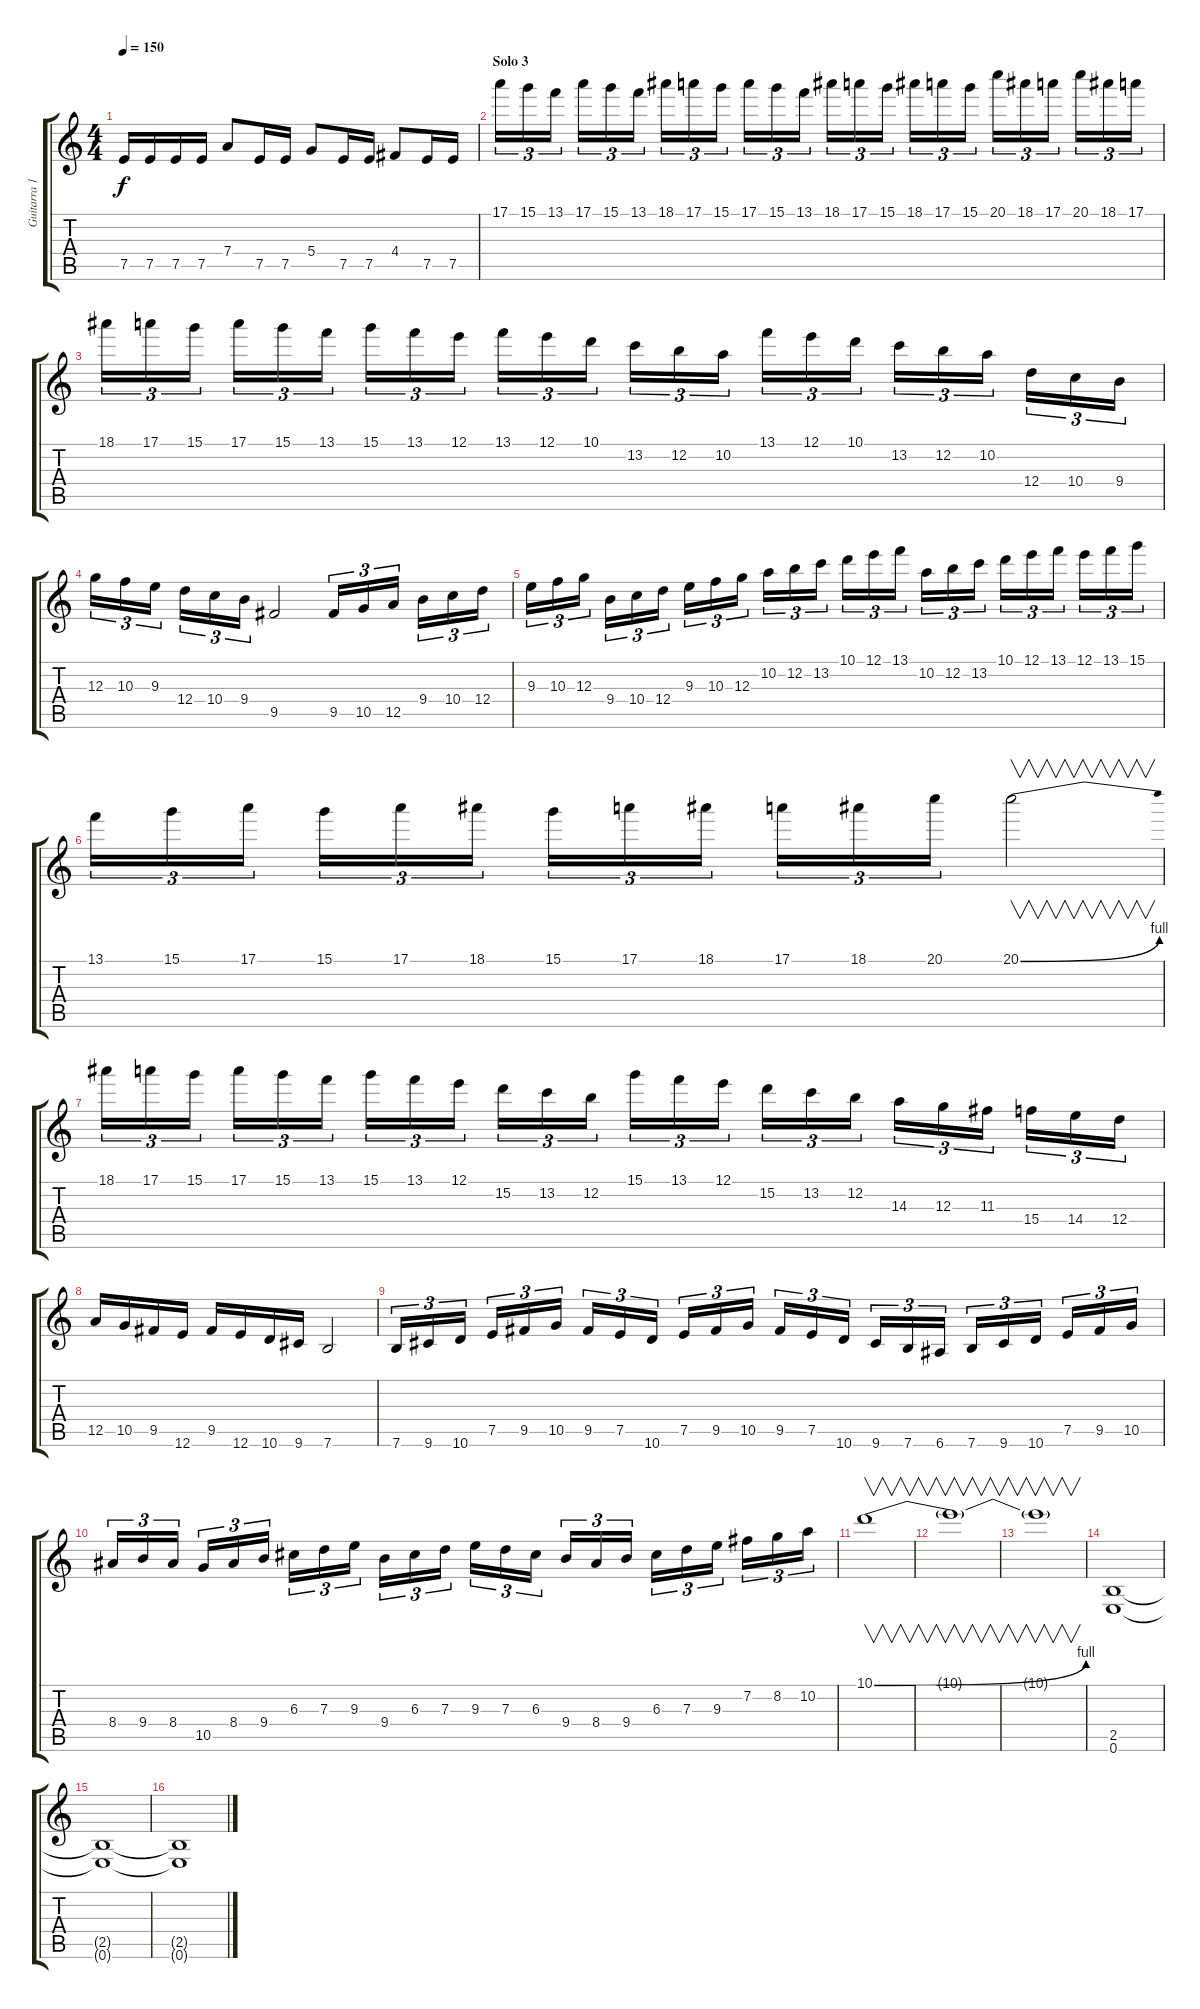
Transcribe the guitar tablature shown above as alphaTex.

\track ("Guitarra 1" "Guitarra 1") {instrument distortionguitar}
\staff {score tabs}
\tuning (E4 B3 G3 D3 A2 E2) {hide}
\ts (4 4)
\tempo 150
\clef g2
\ks c
7.5.16{dy f} 7.5.16 7.5.16 7.5.16 7.4.8 7.5.16 7.5.16 5.4.8 7.5.16 7.5.16 4.4.8 7.5.16 7.5.16 |
\section ("" "Solo 3")
17.1.16{tu (3 2) instrument overdrivenguitar} 15.1.16{tu (3 2)} 13.1.16{tu (3 2)} 17.1.16{tu (3 2)} 15.1.16{tu (3 2)} 13.1.16{tu (3 2)} 18.1.16{tu (3 2)} 17.1.16{tu (3 2)} 15.1.16{tu (3 2)} 17.1.16{tu (3 2)} 15.1.16{tu (3 2)} 13.1.16{tu (3 2)} 18.1.16{tu (3 2)} 17.1.16{tu (3 2)} 15.1.16{tu (3 2)} 18.1.16{tu (3 2)} 17.1.16{tu (3 2)} 15.1.16{tu (3 2)} 20.1.16{tu (3 2)} 18.1.16{tu (3 2)} 17.1.16{tu (3 2)} 20.1.16{tu (3 2)} 18.1.16{tu (3 2)} 17.1.16{tu (3 2)} |
18.1.16{tu (3 2)} 17.1.16{tu (3 2)} 15.1.16{tu (3 2)} 17.1.16{tu (3 2)} 15.1.16{tu (3 2)} 13.1.16{tu (3 2)} 15.1.16{tu (3 2)} 13.1.16{tu (3 2)} 12.1.16{tu (3 2)} 13.1.16{tu (3 2)} 12.1.16{tu (3 2)} 10.1.16{tu (3 2)} 13.2.16{tu (3 2)} 12.2.16{tu (3 2)} 10.2.16{tu (3 2)} 13.1.16{tu (3 2)} 12.1.16{tu (3 2)} 10.1.16{tu (3 2)} 13.2.16{tu (3 2)} 12.2.16{tu (3 2)} 10.2.16{tu (3 2)} 12.4.16{tu (3 2)} 10.4.16{tu (3 2)} 9.4.16{tu (3 2)} |
12.3.16{tu (3 2)} 10.3.16{tu (3 2)} 9.3.16{tu (3 2)} 12.4.16{tu (3 2)} 10.4.16{tu (3 2)} 9.4.16{tu (3 2)} 9.5.2 9.5.16{tu (3 2)} 10.5.16{tu (3 2)} 12.5.16{tu (3 2)} 9.4.16{tu (3 2)} 10.4.16{tu (3 2)} 12.4.16{tu (3 2)} |
9.3.16{tu (3 2)} 10.3.16{tu (3 2)} 12.3.16{tu (3 2)} 9.4.16{tu (3 2)} 10.4.16{tu (3 2)} 12.4.16{tu (3 2)} 9.3.16{tu (3 2)} 10.3.16{tu (3 2)} 12.3.16{tu (3 2)} 10.2.16{tu (3 2)} 12.2.16{tu (3 2)} 13.2.16{tu (3 2)} 10.1.16{tu (3 2)} 12.1.16{tu (3 2)} 13.1.16{tu (3 2)} 10.2.16{tu (3 2)} 12.2.16{tu (3 2)} 13.2.16{tu (3 2)} 10.1.16{tu (3 2)} 12.1.16{tu (3 2)} 13.1.16{tu (3 2)} 12.1.16{tu (3 2)} 13.1.16{tu (3 2)} 15.1.16{tu (3 2)} |
13.1.16{tu (3 2)} 15.1.16{tu (3 2)} 17.1.16{tu (3 2)} 15.1.16{tu (3 2)} 17.1.16{tu (3 2)} 18.1.16{tu (3 2)} 15.1.16{tu (3 2)} 17.1.16{tu (3 2)} 18.1.16{tu (3 2)} 17.1.16{tu (3 2)} 18.1.16{tu (3 2)} 20.1.16{tu (3 2)} 20.1{be (bend 0 0 60 4)}.2{v} |
18.1.16{tu (3 2)} 17.1.16{tu (3 2)} 15.1.16{tu (3 2)} 17.1.16{tu (3 2)} 15.1.16{tu (3 2)} 13.1.16{tu (3 2)} 15.1.16{tu (3 2)} 13.1.16{tu (3 2)} 12.1.16{tu (3 2)} 15.2.16{tu (3 2)} 13.2.16{tu (3 2)} 12.2.16{tu (3 2)} 15.1.16{tu (3 2)} 13.1.16{tu (3 2)} 12.1.16{tu (3 2)} 15.2.16{tu (3 2)} 13.2.16{tu (3 2)} 12.2.16{tu (3 2)} 14.3.16{tu (3 2)} 12.3.16{tu (3 2)} 11.3.16{tu (3 2)} 15.4.16{tu (3 2)} 14.4.16{tu (3 2)} 12.4.16{tu (3 2)} |
12.5.16 10.5.16 9.5.16 12.6.16 9.5.16 12.6.16 10.6.16 9.6.16 7.6.2 |
7.6.16{tu (3 2)} 9.6.16{tu (3 2)} 10.6.16{tu (3 2)} 7.5.16{tu (3 2)} 9.5.16{tu (3 2)} 10.5.16{tu (3 2)} 9.5.16{tu (3 2)} 7.5.16{tu (3 2)} 10.6.16{tu (3 2)} 7.5.16{tu (3 2)} 9.5.16{tu (3 2)} 10.5.16{tu (3 2)} 9.5.16{tu (3 2)} 7.5.16{tu (3 2)} 10.6.16{tu (3 2)} 9.6.16{tu (3 2)} 7.6.16{tu (3 2)} 6.6.16{tu (3 2)} 7.6.16{tu (3 2)} 9.6.16{tu (3 2)} 10.6.16{tu (3 2)} 7.5.16{tu (3 2)} 9.5.16{tu (3 2)} 10.5.16{tu (3 2)} |
8.4.16{tu (3 2)} 9.4.16{tu (3 2)} 8.4.16{tu (3 2)} 10.5.16{tu (3 2)} 8.4.16{tu (3 2)} 9.4.16{tu (3 2)} 6.3.16{tu (3 2)} 7.3.16{tu (3 2)} 9.3.16{tu (3 2)} 9.4.16{tu (3 2)} 6.3.16{tu (3 2)} 7.3.16{tu (3 2)} 9.3.16{tu (3 2)} 7.3.16{tu (3 2)} 6.3.16{tu (3 2)} 9.4.16{tu (3 2)} 8.4.16{tu (3 2)} 9.4.16{tu (3 2)} 6.3.16{tu (3 2)} 7.3.16{tu (3 2)} 9.3.16{tu (3 2)} 7.2.16{tu (3 2)} 8.2.16{tu (3 2)} 10.2.16{tu (3 2)} |
10.1{be (bend 0 0 60 4)}.1{v} |
10.1{t}.1{v} |
10.1{t}.1{v} |
(2.5 0.6).1 |
(2.5{t} 0.6{t}).1 |
(2.5{t} 0.6{t}).1
